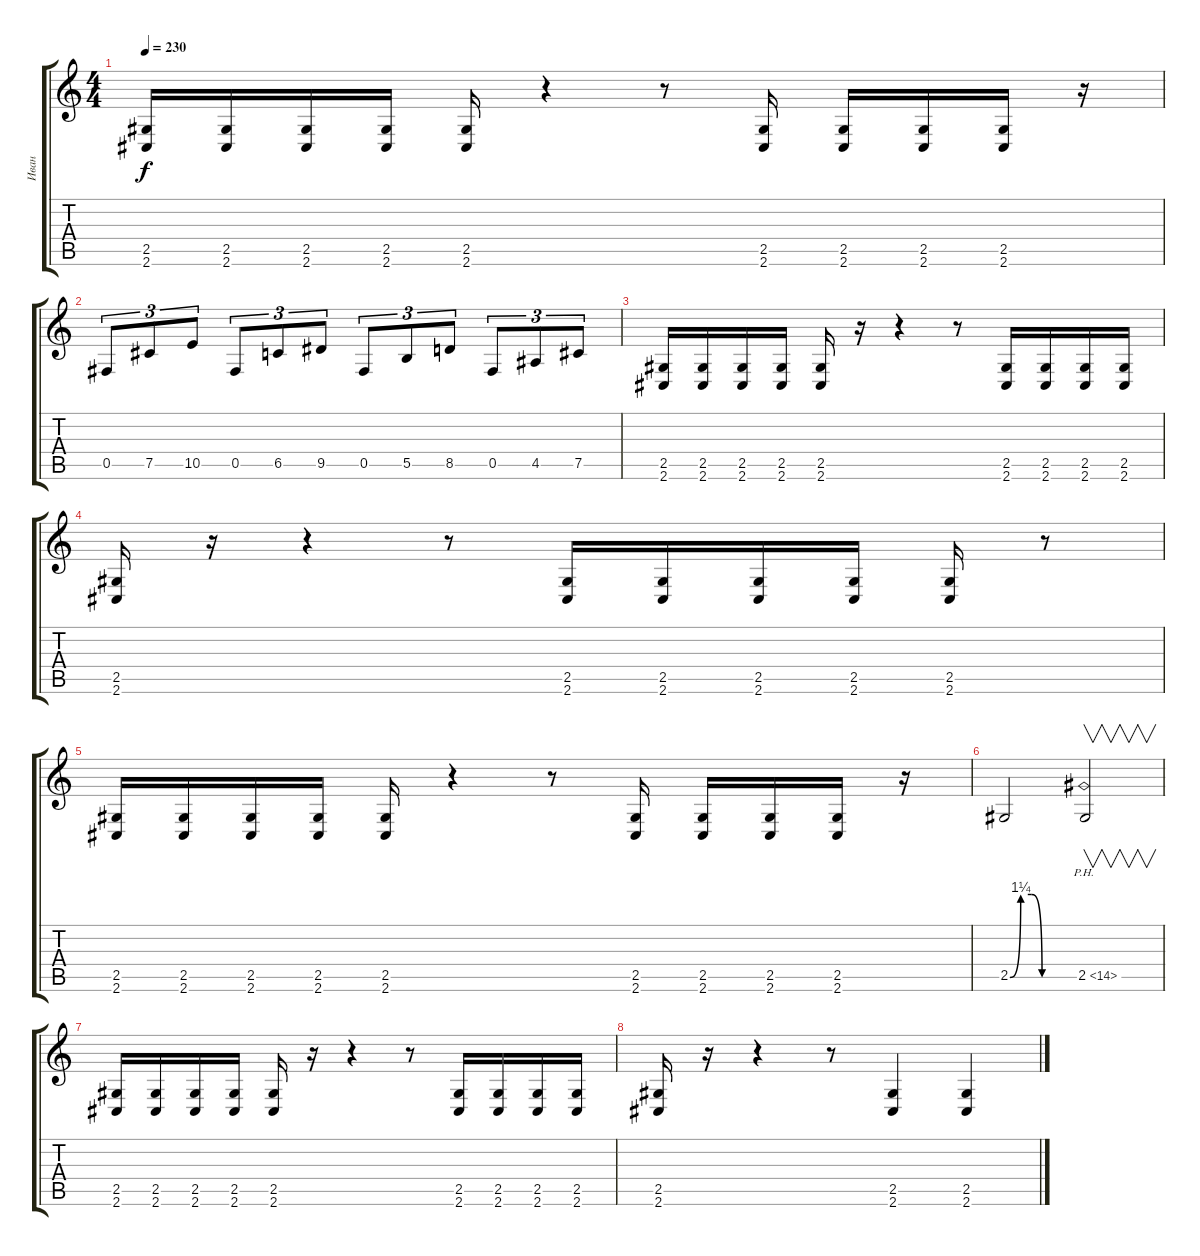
\track ("Иван" "Иван") {instrument distortionguitar}
\staff {score tabs}
\tuning (Db4 Ab3 E3 B2 Gb2 B1) {hide}
\ts (4 4)
\tempo 230
\clef g2
\ks c
(2.5 2.6).16{dy f} (2.5 2.6).16 (2.5 2.6).16 (2.5 2.6).16 (2.5 2.6).16 r.4 r.8 (2.5 2.6).16 (2.5 2.6).16 (2.5 2.6).16 (2.5 2.6).16 r.16 |
0.5.8{tu (3 2)} 7.5.8{tu (3 2)} 10.5.8{tu (3 2)} 0.5.8{tu (3 2)} 6.5.8{tu (3 2)} 9.5.8{tu (3 2)} 0.5.8{tu (3 2)} 5.5.8{tu (3 2)} 8.5.8{tu (3 2)} 0.5.8{tu (3 2)} 4.5.8{tu (3 2)} 7.5.8{tu (3 2)} |
(2.5 2.6).16 (2.5 2.6).16 (2.5 2.6).16 (2.5 2.6).16 (2.5 2.6).16 r.16 r.4 r.8 (2.5 2.6).16 (2.5 2.6).16 (2.5 2.6).16 (2.5 2.6).16 |
(2.5 2.6).16 r.16 r.4 r.8 (2.5 2.6).16 (2.5 2.6).16 (2.5 2.6).16 (2.5 2.6).16 (2.5 2.6).16 r.8 |
(2.5 2.6).16 (2.5 2.6).16 (2.5 2.6).16 (2.5 2.6).16 (2.5 2.6).16 r.4 r.8 (2.5 2.6).16 (2.5 2.6).16 (2.5 2.6).16 (2.5 2.6).16 r.16 |
2.5{be (custom 0 0 10 5 20 5 30 0 60 0)}.2 2.5{ph 12}.2{v} |
(2.5 2.6).16 (2.5 2.6).16 (2.5 2.6).16 (2.5 2.6).16 (2.5 2.6).16 r.16 r.4 r.8 (2.5 2.6).16 (2.5 2.6).16 (2.5 2.6).16 (2.5 2.6).16 |
(2.5 2.6).16 r.16 r.4 r.8 (2.5 2.6).4 (2.5 2.6).4
